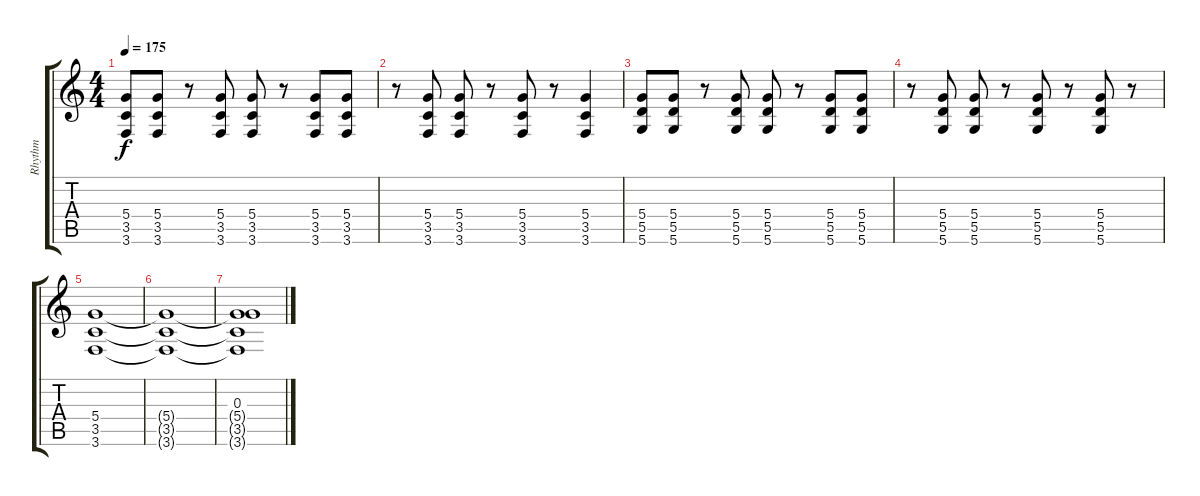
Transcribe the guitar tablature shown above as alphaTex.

\track ("Rhythm" "Rhythm") {instrument distortionguitar}
\staff {score tabs}
\tuning (E4 B3 G3 D3 A2 D2) {hide}
\ts (4 4)
\tempo 175
\clef g2
\ks c
(5.4 3.5 3.6).8{dy f volume 12} (5.4 3.5 3.6).8 r.8 (5.4 3.5 3.6).8 (5.4 3.5 3.6).8 r.8 (5.4 3.5 3.6).8 (5.4 3.5 3.6).8 |
r.8 (5.4 3.5 3.6).8 (5.4 3.5 3.6).8 r.8 (5.4 3.5 3.6).8 r.8 (5.4 3.5 3.6).4 |
(5.4 5.5 5.6).8 (5.4 5.5 5.6).8 r.8 (5.4 5.5 5.6).8 (5.4 5.5 5.6).8 r.8 (5.4 5.5 5.6).8 (5.4 5.5 5.6).8 |
r.8 (5.4 5.5 5.6).8 (5.4 5.5 5.6).8 r.8 (5.4 5.5 5.6).8 r.8 (5.4 5.5 5.6).8 r.8 |
(5.4 3.5 3.6).1{volume 0} |
(5.4{t} 3.5{t} 3.6{t}).1 |
(0.3 5.4{t} 3.5{t} 3.6{t}).1
